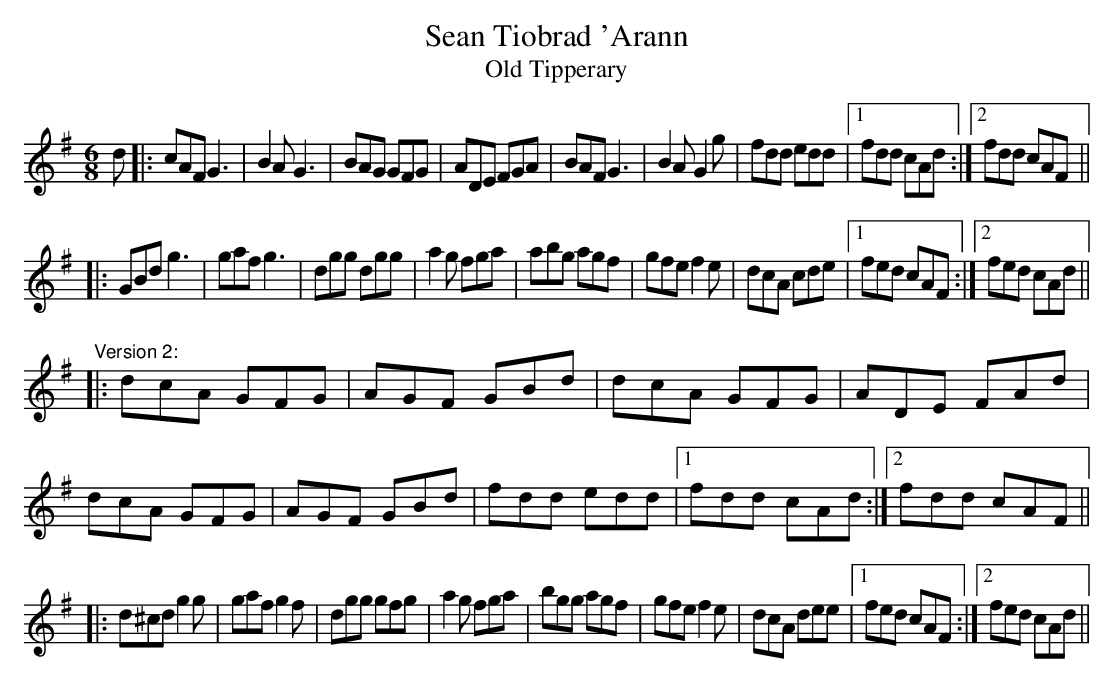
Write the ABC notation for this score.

X:1
T:Sean Tiobrad 'Arann
T:Old Tipperary
M:6/8
K:G
d|:cAF G3|B2A G3|BAG GFG|ADE FGA|BAF G3|B2A G2g|fdd edd|1 fdd cAd:|2 fdd cAF||
|:GBd g3|gaf g3|dgg dgg|a2g fga|abg agf|gfe f2e|dcA cde|1 fed cAF:|2 fed cAd||
"Version 2:"
|:dcA GFG|AGF GBd|dcA GFG|ADE FAd|dcA GFG|AGF GBd|fdd edd|1 fdd cAd:|2 fdd cAF||
|:d^cd g2g|gaf g2f|dgg gfg|a2g fga|bgg agf|gfe f2e|dcA dee|1 fed cAF:|2 fed cAd||
